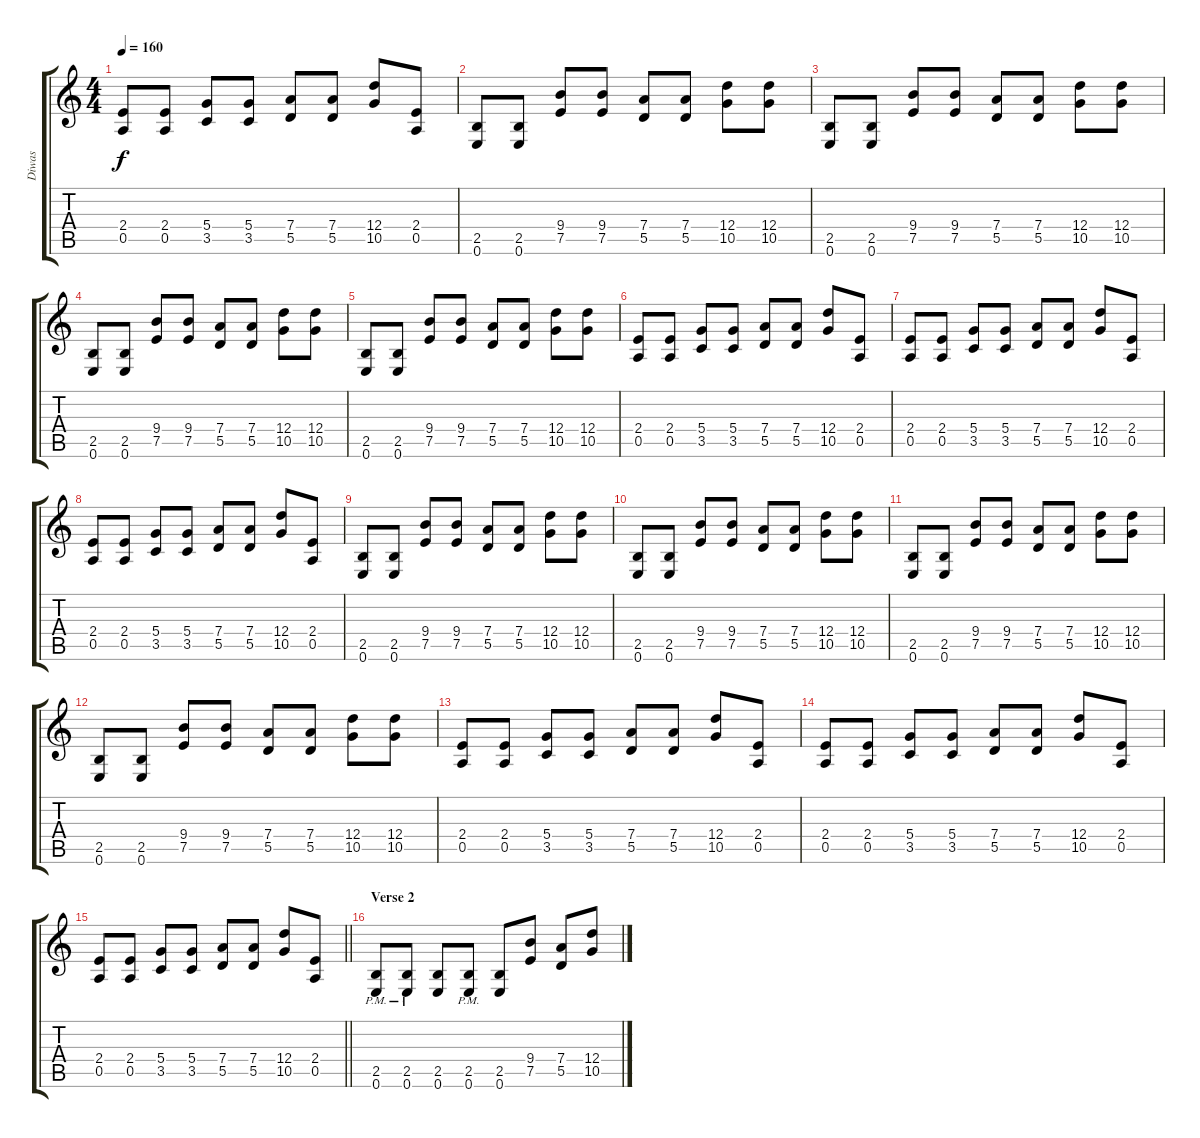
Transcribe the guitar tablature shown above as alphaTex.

\track ("Diwas" "Diwas") {instrument distortionguitar}
\staff {score tabs}
\tuning (E4 B3 G3 D3 A2 E2) {hide}
\ts (4 4)
\tempo 160
\clef g2
\ks c
(2.4 0.5).8{dy f} (2.4 0.5).8 (5.4 3.5).8 (5.4 3.5).8 (7.4 5.5).8 (7.4 5.5).8 (12.4 10.5).8 (2.4 0.5).8 |
(2.5 0.6).8 (2.5 0.6).8 (9.4 7.5).8 (9.4 7.5).8 (7.4 5.5).8 (7.4 5.5).8 (12.4 10.5).8 (12.4 10.5).8 |
(2.5 0.6).8 (2.5 0.6).8 (9.4 7.5).8 (9.4 7.5).8 (7.4 5.5).8 (7.4 5.5).8 (12.4 10.5).8 (12.4 10.5).8 |
(2.5 0.6).8 (2.5 0.6).8 (9.4 7.5).8 (9.4 7.5).8 (7.4 5.5).8 (7.4 5.5).8 (12.4 10.5).8 (12.4 10.5).8 |
(2.5 0.6).8 (2.5 0.6).8 (9.4 7.5).8 (9.4 7.5).8 (7.4 5.5).8 (7.4 5.5).8 (12.4 10.5).8 (12.4 10.5).8 |
(2.4 0.5).8 (2.4 0.5).8 (5.4 3.5).8 (5.4 3.5).8 (7.4 5.5).8 (7.4 5.5).8 (12.4 10.5).8 (2.4 0.5).8 |
(2.4 0.5).8 (2.4 0.5).8 (5.4 3.5).8 (5.4 3.5).8 (7.4 5.5).8 (7.4 5.5).8 (12.4 10.5).8 (2.4 0.5).8 |
(2.4 0.5).8 (2.4 0.5).8 (5.4 3.5).8 (5.4 3.5).8 (7.4 5.5).8 (7.4 5.5).8 (12.4 10.5).8 (2.4 0.5).8 |
(2.5 0.6).8 (2.5 0.6).8 (9.4 7.5).8 (9.4 7.5).8 (7.4 5.5).8 (7.4 5.5).8 (12.4 10.5).8 (12.4 10.5).8 |
(2.5 0.6).8 (2.5 0.6).8 (9.4 7.5).8 (9.4 7.5).8 (7.4 5.5).8 (7.4 5.5).8 (12.4 10.5).8 (12.4 10.5).8 |
(2.5 0.6).8 (2.5 0.6).8 (9.4 7.5).8 (9.4 7.5).8 (7.4 5.5).8 (7.4 5.5).8 (12.4 10.5).8 (12.4 10.5).8 |
(2.5 0.6).8 (2.5 0.6).8 (9.4 7.5).8 (9.4 7.5).8 (7.4 5.5).8 (7.4 5.5).8 (12.4 10.5).8 (12.4 10.5).8 |
(2.4 0.5).8 (2.4 0.5).8 (5.4 3.5).8 (5.4 3.5).8 (7.4 5.5).8 (7.4 5.5).8 (12.4 10.5).8 (2.4 0.5).8 |
(2.4 0.5).8 (2.4 0.5).8 (5.4 3.5).8 (5.4 3.5).8 (7.4 5.5).8 (7.4 5.5).8 (12.4 10.5).8 (2.4 0.5).8 |
\barLineRight lightlight
(2.4 0.5).8 (2.4 0.5).8 (5.4 3.5).8 (5.4 3.5).8 (7.4 5.5).8 (7.4 5.5).8 (12.4 10.5).8 (2.4 0.5).8 |
\section ("" "Verse 2")
(2.5{pm} 0.6{pm}).8 (2.5{pm} 0.6{pm}).8 (2.5 0.6).8 (2.5{pm} 0.6{pm}).8 (2.5 0.6).8 (9.4 7.5).8 (7.4 5.5).8 (12.4 10.5).8
